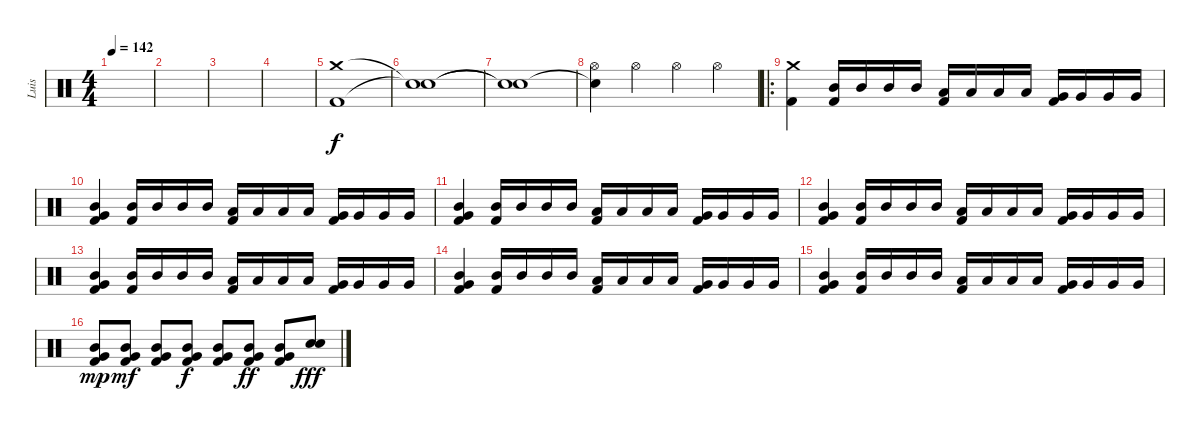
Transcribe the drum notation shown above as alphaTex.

\track ("Luis" "Luis") {instrument percussion}
\staff {score}
\articulation defaults
\ts (4 4)
\tempo 142
\clef neutral
\ks c
|
|
|
|
("Crash medium (hit)" "Kick (hit) 2").1 |
("Snare (hit)"{t} "Snare (hit)"{t}).1 |
("Snare (hit)"{t} "Snare (hit)"{t}).1 |
("Snare (hit)"{t} "Hi-Hat (open)").4 "Hi-Hat (open)".4 "Hi-Hat (open)".4 "Hi-Hat (open)".4 |
\ro
("Crash medium (hit)" "Kick (hit) 2").4 ("Mid Tom (hit)" "Kick (hit) 2").16 "Mid Tom (hit)".16 "Mid Tom (hit)".16 "Mid Tom (hit)".16 ("Low Tom (hit)" "Kick (hit) 2").16 "Low Tom (hit)".16 "Low Tom (hit)".16 "Low Tom (hit)".16 ("Very Low Tom (hit)" "Kick (hit) 2").16 "Very Low Tom (hit)".16 "Very Low Tom (hit)".16 "Very Low Tom (hit)".16 |
("Mid Tom (hit)" "Very Low Tom (hit)" "Kick (hit) 2").4 ("Mid Tom (hit)" "Kick (hit) 2").16 "Mid Tom (hit)".16 "Mid Tom (hit)".16 "Mid Tom (hit)".16 ("Low Tom (hit)" "Kick (hit) 2").16 "Low Tom (hit)".16 "Low Tom (hit)".16 "Low Tom (hit)".16 ("Very Low Tom (hit)" "Kick (hit) 2").16 "Very Low Tom (hit)".16 "Very Low Tom (hit)".16 "Very Low Tom (hit)".16 |
("Mid Tom (hit)" "Very Low Tom (hit)" "Kick (hit) 2").4 ("Mid Tom (hit)" "Kick (hit) 2").16 "Mid Tom (hit)".16 "Mid Tom (hit)".16 "Mid Tom (hit)".16 ("Low Tom (hit)" "Kick (hit) 2").16 "Low Tom (hit)".16 "Low Tom (hit)".16 "Low Tom (hit)".16 ("Very Low Tom (hit)" "Kick (hit) 2").16 "Very Low Tom (hit)".16 "Very Low Tom (hit)".16 "Very Low Tom (hit)".16 |
("Mid Tom (hit)" "Very Low Tom (hit)" "Kick (hit) 2").4 ("Mid Tom (hit)" "Kick (hit) 2").16 "Mid Tom (hit)".16 "Mid Tom (hit)".16 "Mid Tom (hit)".16 ("Low Tom (hit)" "Kick (hit) 2").16 "Low Tom (hit)".16 "Low Tom (hit)".16 "Low Tom (hit)".16 ("Very Low Tom (hit)" "Kick (hit) 2").16 "Very Low Tom (hit)".16 "Very Low Tom (hit)".16 "Very Low Tom (hit)".16 |
("Mid Tom (hit)" "Very Low Tom (hit)" "Kick (hit) 2").4 ("Mid Tom (hit)" "Kick (hit) 2").16 "Mid Tom (hit)".16 "Mid Tom (hit)".16 "Mid Tom (hit)".16 ("Low Tom (hit)" "Kick (hit) 2").16 "Low Tom (hit)".16 "Low Tom (hit)".16 "Low Tom (hit)".16 ("Very Low Tom (hit)" "Kick (hit) 2").16 "Very Low Tom (hit)".16 "Very Low Tom (hit)".16 "Very Low Tom (hit)".16 |
("Mid Tom (hit)" "Very Low Tom (hit)" "Kick (hit) 2").4 ("Mid Tom (hit)" "Kick (hit) 2").16 "Mid Tom (hit)".16 "Mid Tom (hit)".16 "Mid Tom (hit)".16 ("Low Tom (hit)" "Kick (hit) 2").16 "Low Tom (hit)".16 "Low Tom (hit)".16 "Low Tom (hit)".16 ("Very Low Tom (hit)" "Kick (hit) 2").16 "Very Low Tom (hit)".16 "Very Low Tom (hit)".16 "Very Low Tom (hit)".16 |
("Mid Tom (hit)" "Very Low Tom (hit)" "Kick (hit) 2").4 ("Mid Tom (hit)" "Kick (hit) 2").16 "Mid Tom (hit)".16 "Mid Tom (hit)".16 "Mid Tom (hit)".16 ("Low Tom (hit)" "Kick (hit) 2").16 "Low Tom (hit)".16 "Low Tom (hit)".16 "Low Tom (hit)".16 ("Very Low Tom (hit)" "Kick (hit) 2").16 "Very Low Tom (hit)".16 "Very Low Tom (hit)".16 "Very Low Tom (hit)".16 |
("Mid Tom (hit)" "Very Low Tom (hit)" "Kick (hit) 2").8{dy mp} ("Mid Tom (hit)" "Very Low Tom (hit)" "Kick (hit) 2").8{dy mf} ("Mid Tom (hit)" "Very Low Tom (hit)" "Kick (hit) 2").8 ("Mid Tom (hit)" "Very Low Tom (hit)" "Kick (hit) 2").8{dy f} ("Mid Tom (hit)" "Very Low Tom (hit)" "Kick (hit) 2").8 ("Mid Tom (hit)" "Very Low Tom (hit)" "Kick (hit) 2").8{dy ff} ("Mid Tom (hit)" "Very Low Tom (hit)" "Kick (hit) 2").8 ("Electric Snare (hit)" "Electric Snare (hit)").8{dy fff}
